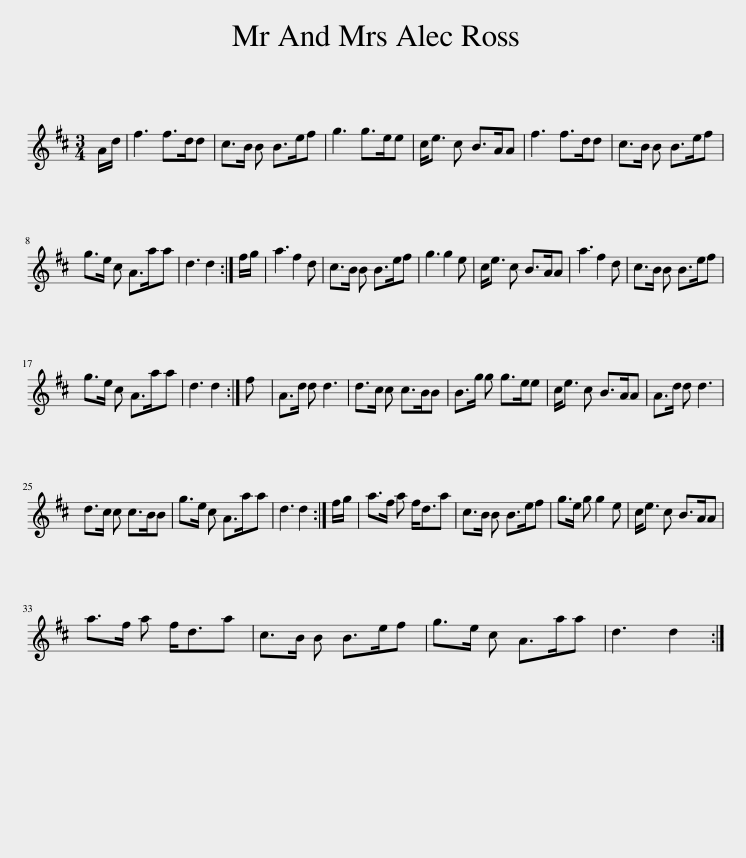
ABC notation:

X:1
L:1/8
M:3/4
I:linebreak $
K:D
V:1 treble
V:1
 A/d/ | f3 f>dd | c>B B B>ef | g3 g>ee | c<e c B>AA | %5
 f3 f>dd | c>B B B>ef |$ g>e c A>aa | d3 d2 :| f/g/ | %10
 a3 f2 d | c>B B B>ef | g3 g2 e | c<e c B>AA | a3 f2 d | %15
 c>B B B>ef |$ g>e c A>aa | d3 d2 :| f | A>d d d3 | %20
 d>c c c>BB | B>g g g>ee | c<e c B>AA | A>d d d3 |$ d>c c c>BB | %25
 g>e c A>aa | d3 d2 :| f/g/ | a>f a f<da | c>B B B>ef | %30
 g>e g g2 e | c<e c B>AA |$ a>f a f<da | c>B B B>ef | g>e c A>aa | %35
 d3 d2 :| %36
